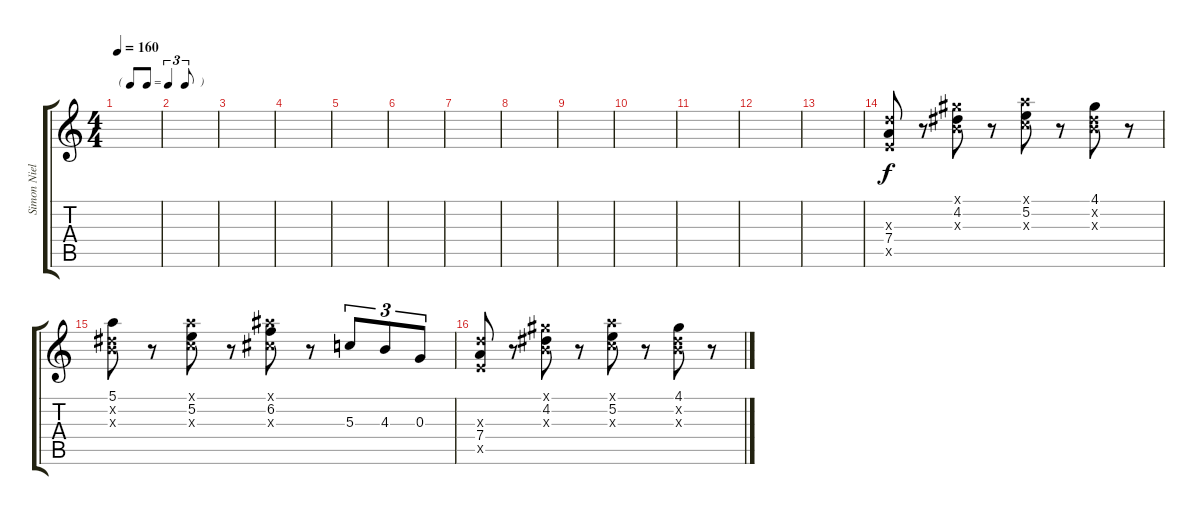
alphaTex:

\track ("Simon Niel" "Simon Niel") {instrument overdrivenguitar}
\staff {score tabs}
\tuning (E4 B3 G3 D3 A2 D2) {hide}
\ts (4 4)
\tf triplet8th
\tempo 160
\clef g2
\ks c
|
|
|
|
|
|
|
|
|
|
|
|
|
(7.3{x} 7.4 7.5{x}).8 r.8 (4.1{x} 4.2 4.3{x}).8 r.8 (5.1{x} 5.2 5.3{x}).8 r.8 (4.1 4.2{x} 4.3{x}).8 r.8 |
(5.1 4.2{x} 4.3{x}).8 r.8 (5.1{x} 5.2 5.3{x}).8 r.8 (6.1{x} 6.2 6.3{x}).8 r.8 5.3.8{tu (3 2)} 4.3.8{tu (3 2)} 0.3.8{tu (3 2)} |
(7.3{x} 7.4 7.5{x}).8 r.8 (4.1{x} 4.2 4.3{x}).8 r.8 (5.1{x} 5.2 5.3{x}).8 r.8 (4.1 4.2{x} 4.3{x}).8 r.8
